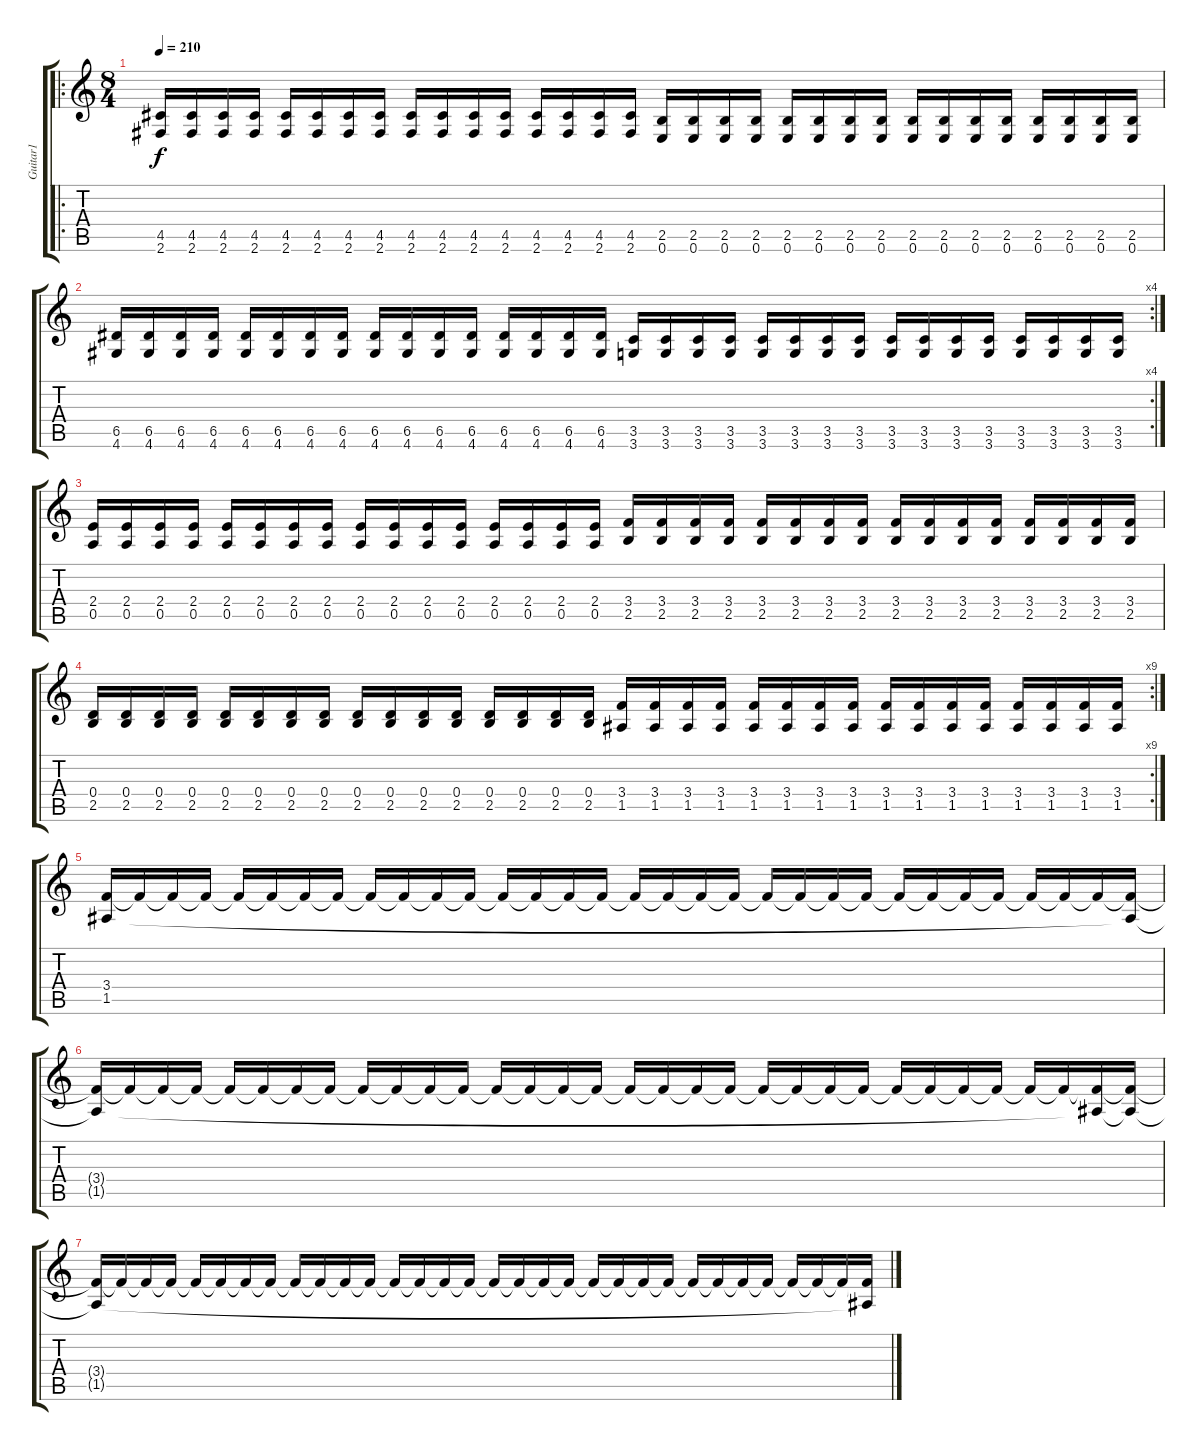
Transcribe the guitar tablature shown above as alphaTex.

\track ("Guitar1" "Guitar1") {instrument distortionguitar}
\staff {score tabs}
\tuning (E4 B3 G3 D3 A2 E2) {hide}
\ro
\ts (8 4)
\tempo 210
\clef g2
\ks c
(4.5 2.6).16{dy f} (4.5 2.6).16 (4.5 2.6).16 (4.5 2.6).16 (4.5 2.6).16 (4.5 2.6).16 (4.5 2.6).16 (4.5 2.6).16 (4.5 2.6).16 (4.5 2.6).16 (4.5 2.6).16 (4.5 2.6).16 (4.5 2.6).16 (4.5 2.6).16 (4.5 2.6).16 (4.5 2.6).16 (2.5 0.6).16 (2.5 0.6).16 (2.5 0.6).16 (2.5 0.6).16 (2.5 0.6).16 (2.5 0.6).16 (2.5 0.6).16 (2.5 0.6).16 (2.5 0.6).16 (2.5 0.6).16 (2.5 0.6).16 (2.5 0.6).16 (2.5 0.6).16 (2.5 0.6).16 (2.5 0.6).16 (2.5 0.6).16 |
\rc 4
(6.5 4.6).16 (6.5 4.6).16 (6.5 4.6).16 (6.5 4.6).16 (6.5 4.6).16 (6.5 4.6).16 (6.5 4.6).16 (6.5 4.6).16 (6.5 4.6).16 (6.5 4.6).16 (6.5 4.6).16 (6.5 4.6).16 (6.5 4.6).16 (6.5 4.6).16 (6.5 4.6).16 (6.5 4.6).16 (3.5 3.6).16 (3.5 3.6).16 (3.5 3.6).16 (3.5 3.6).16 (3.5 3.6).16 (3.5 3.6).16 (3.5 3.6).16 (3.5 3.6).16 (3.5 3.6).16 (3.5 3.6).16 (3.5 3.6).16 (3.5 3.6).16 (3.5 3.6).16 (3.5 3.6).16 (3.5 3.6).16 (3.5 3.6).16 |
(2.4 0.5).16 (2.4 0.5).16 (2.4 0.5).16 (2.4 0.5).16 (2.4 0.5).16 (2.4 0.5).16 (2.4 0.5).16 (2.4 0.5).16 (2.4 0.5).16 (2.4 0.5).16 (2.4 0.5).16 (2.4 0.5).16 (2.4 0.5).16 (2.4 0.5).16 (2.4 0.5).16 (2.4 0.5).16 (3.4 2.5).16 (3.4 2.5).16 (3.4 2.5).16 (3.4 2.5).16 (3.4 2.5).16 (3.4 2.5).16 (3.4 2.5).16 (3.4 2.5).16 (3.4 2.5).16 (3.4 2.5).16 (3.4 2.5).16 (3.4 2.5).16 (3.4 2.5).16 (3.4 2.5).16 (3.4 2.5).16 (3.4 2.5).16 |
\rc 9
(0.4 2.5).16 (0.4 2.5).16 (0.4 2.5).16 (0.4 2.5).16 (0.4 2.5).16 (0.4 2.5).16 (0.4 2.5).16 (0.4 2.5).16 (0.4 2.5).16 (0.4 2.5).16 (0.4 2.5).16 (0.4 2.5).16 (0.4 2.5).16 (0.4 2.5).16 (0.4 2.5).16 (0.4 2.5).16 (3.4 1.5).16 (3.4 1.5).16 (3.4 1.5).16 (3.4 1.5).16 (3.4 1.5).16 (3.4 1.5).16 (3.4 1.5).16 (3.4 1.5).16 (3.4 1.5).16 (3.4 1.5).16 (3.4 1.5).16 (3.4 1.5).16 (3.4 1.5).16 (3.4 1.5).16 (3.4 1.5).16 (3.4 1.5).16 |
(3.4 1.5).16 3.4{t}.16 3.4{t}.16 3.4{t}.16 3.4{t}.16 3.4{t}.16 3.4{t}.16 3.4{t}.16 3.4{t}.16 3.4{t}.16 3.4{t}.16 3.4{t}.16 3.4{t}.16 3.4{t}.16 3.4{t}.16 3.4{t}.16 3.4{t}.16 3.4{t}.16 3.4{t}.16 3.4{t}.16 3.4{t}.16 3.4{t}.16 3.4{t}.16 3.4{t}.16 3.4{t}.16 3.4{t}.16 3.4{t}.16 3.4{t}.16 3.4{t}.16 3.4{t}.16 3.4{t}.16 (3.4{t} 1.5{t}).16 |
(3.4{t} 1.5{t}).16 3.4{t}.16{volume 0} 3.4{t}.16 3.4{t}.16 3.4{t}.16 3.4{t}.16 3.4{t}.16 3.4{t}.16 3.4{t}.16 3.4{t}.16 3.4{t}.16 3.4{t}.16 3.4{t}.16 3.4{t}.16 3.4{t}.16 3.4{t}.16 3.4{t}.16 3.4{t}.16 3.4{t}.16 3.4{t}.16 3.4{t}.16 3.4{t}.16 3.4{t}.16 3.4{t}.16 3.4{t}.16 3.4{t}.16 3.4{t}.16 3.4{t}.16 3.4{t}.16 3.4{t}.16 (3.4{t} 1.5{t}).16 (3.4{t} 1.5{t}).16 |
(3.4{t} 1.5{t}).16 3.4{t}.16 3.4{t}.16 3.4{t}.16 3.4{t}.16 3.4{t}.16 3.4{t}.16 3.4{t}.16 3.4{t}.16 3.4{t}.16 3.4{t}.16 3.4{t}.16 3.4{t}.16 3.4{t}.16 3.4{t}.16 3.4{t}.16 3.4{t}.16 3.4{t}.16 3.4{t}.16 3.4{t}.16 3.4{t}.16 3.4{t}.16 3.4{t}.16 3.4{t}.16 3.4{t}.16 3.4{t}.16 3.4{t}.16 3.4{t}.16 3.4{t}.16 3.4{t}.16 3.4{t}.16 (3.4{t} 1.5{t}).16
